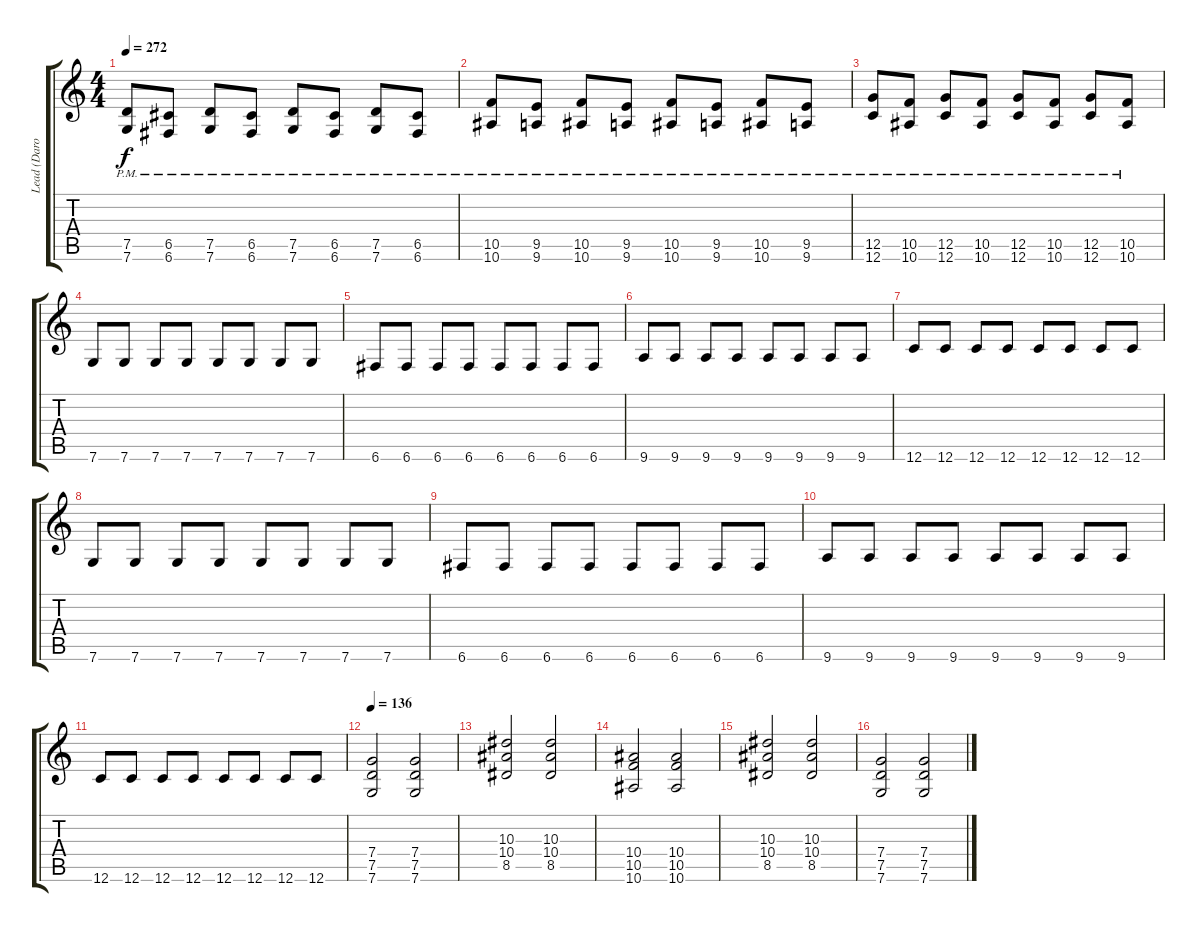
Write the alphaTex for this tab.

\track ("Lead (Daron)" "Lead (Daro") {instrument overdrivenguitar}
\staff {score tabs}
\tuning (D4 A3 F3 C3 G2 C2) {hide}
\ts (4 4)
\tempo 272
\clef g2
\ks c
(7.5{pm} 7.6{pm}).8{dy f} (6.5{pm} 6.6{pm}).8 (7.5{pm} 7.6{pm}).8 (6.5{pm} 6.6{pm}).8 (7.5{pm} 7.6{pm}).8 (6.5{pm} 6.6{pm}).8 (7.5{pm} 7.6{pm}).8 (6.5{pm} 6.6{pm}).8 |
(10.5{pm} 10.6{pm}).8 (9.5{pm} 9.6{pm}).8 (10.5{pm} 10.6{pm}).8 (9.5{pm} 9.6{pm}).8 (10.5{pm} 10.6{pm}).8 (9.5{pm} 9.6{pm}).8 (10.5{pm} 10.6{pm}).8 (9.5{pm} 9.6{pm}).8 |
(12.5{pm} 12.6{pm}).8 (10.5{pm} 10.6{pm}).8 (12.5{pm} 12.6{pm}).8 (10.5{pm} 10.6{pm}).8 (12.5{pm} 12.6{pm}).8 (10.5{pm} 10.6{pm}).8 (12.5{pm} 12.6{pm}).8 (10.5{pm} 10.6{pm}).8 |
7.6.8 7.6.8 7.6.8 7.6.8 7.6.8 7.6.8 7.6.8 7.6.8 |
6.6.8 6.6.8 6.6.8 6.6.8 6.6.8 6.6.8 6.6.8 6.6.8 |
9.6.8 9.6.8 9.6.8 9.6.8 9.6.8 9.6.8 9.6.8 9.6.8 |
12.6.8 12.6.8 12.6.8 12.6.8 12.6.8 12.6.8 12.6.8 12.6.8 |
7.6.8 7.6.8 7.6.8 7.6.8 7.6.8 7.6.8 7.6.8 7.6.8 |
6.6.8 6.6.8 6.6.8 6.6.8 6.6.8 6.6.8 6.6.8 6.6.8 |
9.6.8 9.6.8 9.6.8 9.6.8 9.6.8 9.6.8 9.6.8 9.6.8 |
12.6.8 12.6.8 12.6.8 12.6.8 12.6.8 12.6.8 12.6.8 12.6.8 |
\tempo 136
(7.4 7.5 7.6).2 (7.4 7.5 7.6).2 |
(10.3 10.4 8.5).2 (10.3 10.4 8.5).2 |
(10.4 10.5 10.6).2 (10.4 10.5 10.6).2 |
(10.3 10.4 8.5).2 (10.3 10.4 8.5).2 |
(7.4 7.5 7.6).2 (7.4 7.5 7.6).2
